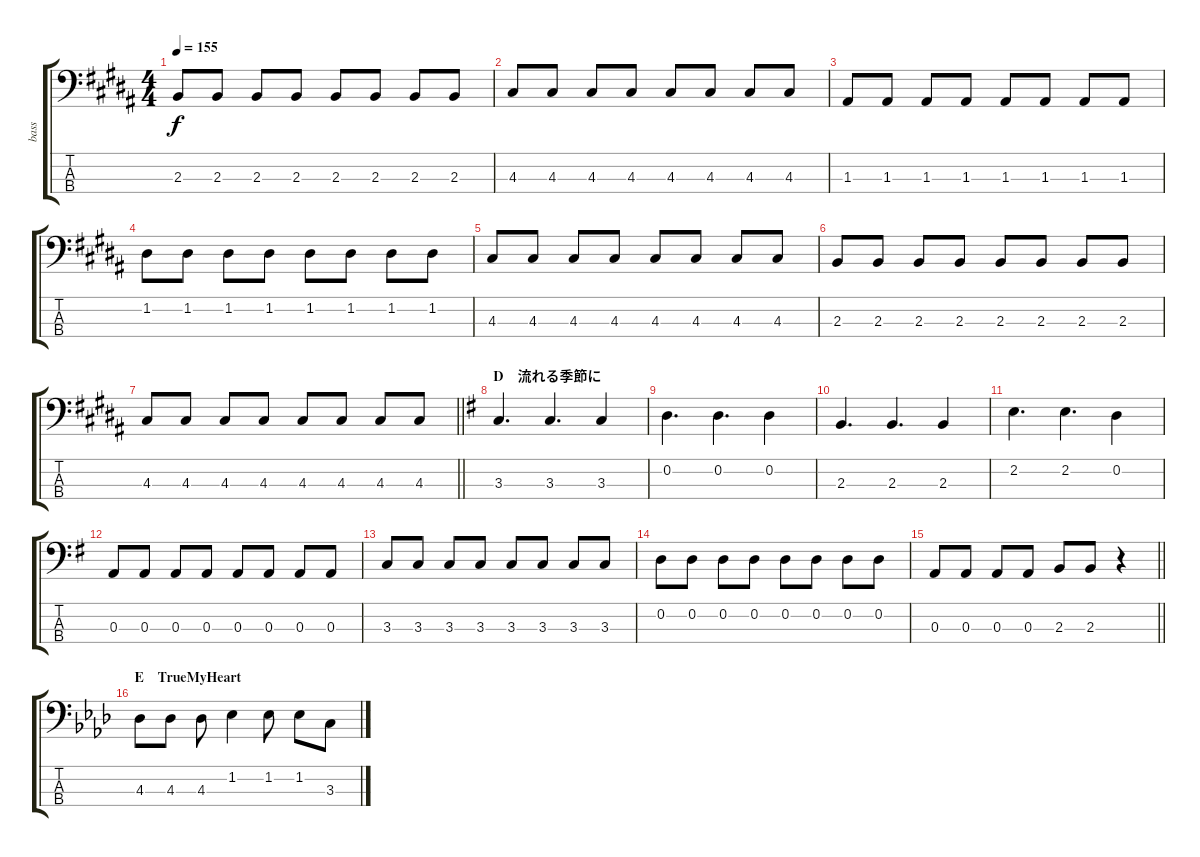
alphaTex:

\track ("bass" "bass") {instrument fretlessbass}
\staff {score tabs}
\tuning (G2 D2 A1 E1) {hide}
\ts (4 4)
\tempo 155
\clef f4
\ks b
2.3.8{dy f} 2.3.8 2.3.8 2.3.8 2.3.8 2.3.8 2.3.8 2.3.8 |
4.3.8 4.3.8 4.3.8 4.3.8 4.3.8 4.3.8 4.3.8 4.3.8 |
1.3.8 1.3.8 1.3.8 1.3.8 1.3.8 1.3.8 1.3.8 1.3.8 |
1.2.8 1.2.8 1.2.8 1.2.8 1.2.8 1.2.8 1.2.8 1.2.8 |
4.3.8 4.3.8 4.3.8 4.3.8 4.3.8 4.3.8 4.3.8 4.3.8 |
2.3.8 2.3.8 2.3.8 2.3.8 2.3.8 2.3.8 2.3.8 2.3.8 |
\barLineRight lightlight
4.3.8 4.3.8 4.3.8 4.3.8 4.3.8 4.3.8 4.3.8 4.3.8 |
\section ("" "D　流れる季節に")
\ks g
3.3.4{d} 3.3.4{d} 3.3.4 |
0.2.4{d} 0.2.4{d} 0.2.4 |
2.3.4{d} 2.3.4{d} 2.3.4 |
2.2.4{d} 2.2.4{d} 0.2.4 |
0.3.8 0.3.8 0.3.8 0.3.8 0.3.8 0.3.8 0.3.8 0.3.8 |
3.3.8 3.3.8 3.3.8 3.3.8 3.3.8 3.3.8 3.3.8 3.3.8 |
0.2.8 0.2.8 0.2.8 0.2.8 0.2.8 0.2.8 0.2.8 0.2.8 |
\barLineRight lightlight
0.3.8 0.3.8 0.3.8 0.3.8 2.3.8 2.3.8 r.4 |
\section ("" "E　TrueMyHeart")
\ks ab
4.3.8 4.3.8 4.3.8 1.2.4 1.2.8 1.2.8 3.3.8
